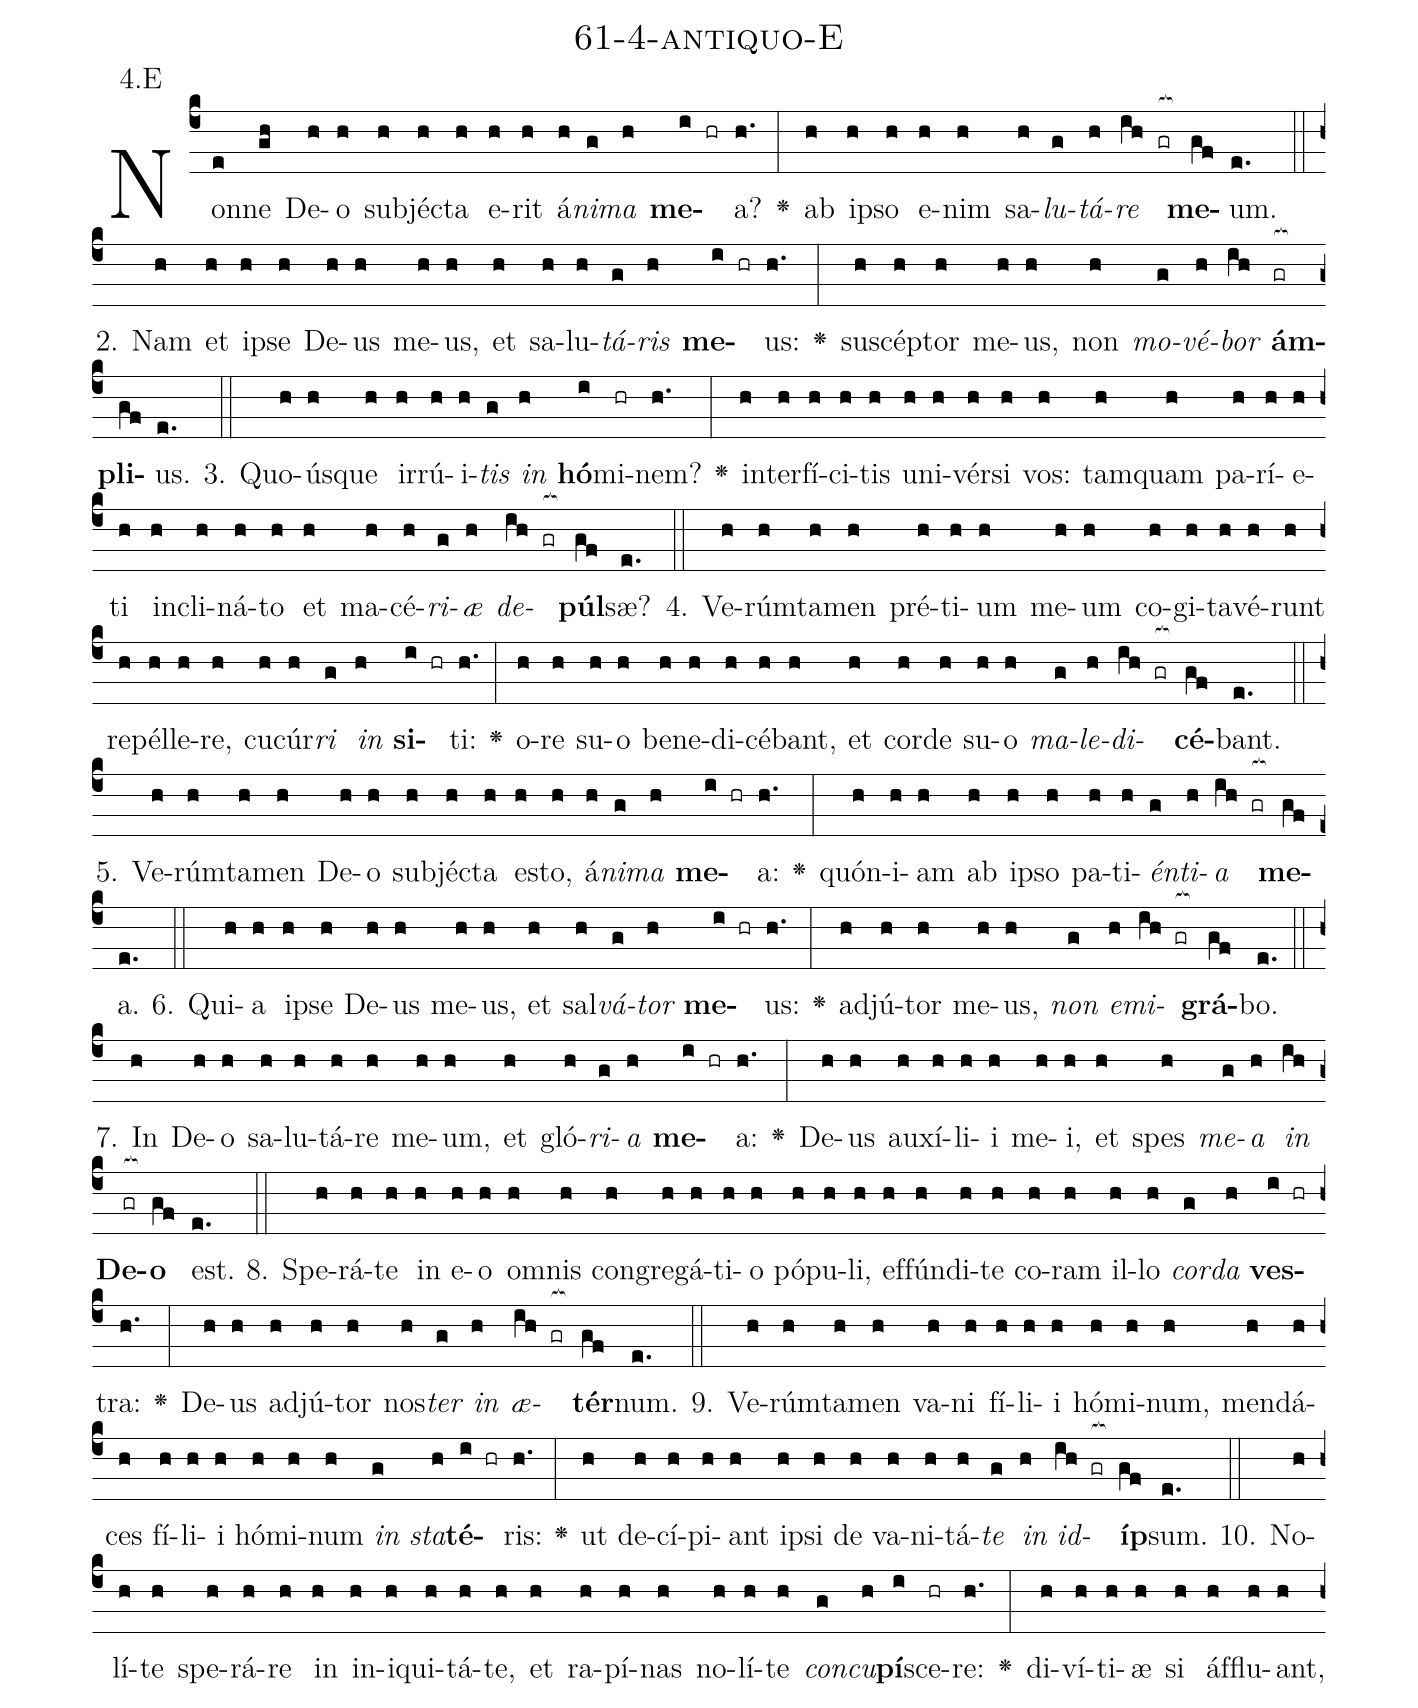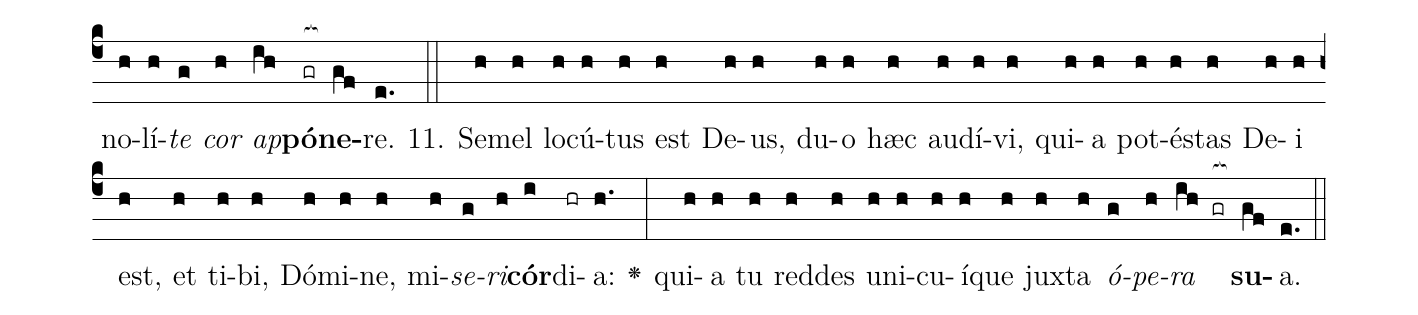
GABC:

name: 61-4-antiquo-E;
annotation: 4.E;
%%
(c4)Non(e)ne(gh) De(h)o(h) sub(h)jéc(h)ta(h) e(h)rit(h) á(h)<i>ni</i>(g)<i>ma</i>(h) <b>me</b>(i hr)a?(h.) <v>\greheightstar</v>(:) ab(h) ip(h)so(h) e(h)nim(h) sa(h)<i>lu</i>(g)<i>tá</i>(h)<i>re</i>(ih gr[ocb:1{]) <b>me</b>(gf[ocb:0}])um.(e.) (::)
2. Nam(h) et(h) ip(h)se(h) De(h)us(h) me(h)us,(h) et(h) sa(h)lu(h)<i>tá</i>(g)<i>ris</i>(h) <b>me</b>(i hr)us:(h.) <v>\greheightstar</v>(:) su(h)scép(h)tor(h) me(h)us,(h) non(h) <i>mo</i>(g)<i>vé</i>(h)<i>bor</i>(ih) <b>ám</b>(gr[ocb:1{])<b>pli</b>(gf[ocb:0}])us.(e.) (::)
3. Quo(h)ús(h)que(h) ir(h)rú(h)i(h)<i>tis</i>(g) <i>in</i>(h) <b>hó</b>(i)mi(hr)nem?(h.) <v>\greheightstar</v>(:) in(h)ter(h)fí(h)ci(h)tis(h) u(h)ni(h)vér(h)si(h) vos:(h) tam(h)quam(h) pa(h)rí(h)e(h)ti(h) in(h)cli(h)ná(h)to(h) et(h) ma(h)cé(h)<i>ri</i>(g)<i>æ</i>(h) <i>de</i>(ih gr[ocb:1{])<b>púl</b>(gf[ocb:0}])sæ?(e.) (::)
4. Ve(h)rúm(h)ta(h)men(h) pré(h)ti(h)um(h) me(h)um(h) co(h)gi(h)ta(h)vé(h)runt(h) re(h)pél(h)le(h)re,(h) cu(h)cúr(h)<i>ri</i>(g) <i>in</i>(h) <b>si</b>(i hr)ti:(h.) <v>\greheightstar</v>(:) o(h)re(h) su(h)o(h) be(h)ne(h)di(h)cé(h)bant,(h) et(h) cor(h)de(h) su(h)o(h) <i>ma</i>(g)<i>le</i>(h)<i>di</i>(ih gr[ocb:1{])<b>cé</b>(gf[ocb:0}])bant.(e.) (::)
5. Ve(h)rúm(h)ta(h)men(h) De(h)o(h) sub(h)jéc(h)ta(h) es(h)to,(h) á(h)<i>ni</i>(g)<i>ma</i>(h) <b>me</b>(i hr)a:(h.) <v>\greheightstar</v>(:) quón(h)i(h)am(h) ab(h) ip(h)so(h) pa(h)ti(h)<i>én</i>(g)<i>ti</i>(h)<i>a</i>(ih gr[ocb:1{]) <b>me</b>(gf[ocb:0}])a.(e.) (::)
6. Qui(h)a(h) ip(h)se(h) De(h)us(h) me(h)us,(h) et(h) sal(h)<i>vá</i>(g)<i>tor</i>(h) <b>me</b>(i hr)us:(h.) <v>\greheightstar</v>(:) ad(h)jú(h)tor(h) me(h)us,(h) <i>non</i>(g) <i>e</i>(h)<i>mi</i>(ih gr[ocb:1{])<b>grá</b>(gf[ocb:0}])bo.(e.) (::)
7. In(h) De(h)o(h) sa(h)lu(h)tá(h)re(h) me(h)um,(h) et(h) gló(h)<i>ri</i>(g)<i>a</i>(h) <b>me</b>(i hr)a:(h.) <v>\greheightstar</v>(:) De(h)us(h) au(h)xí(h)li(h)i(h) me(h)i,(h) et(h) spes(h) <i>me</i>(g)<i>a</i>(h) <i>in</i>(ih) <b>De</b>(gr[ocb:1{])<b>o</b>(gf[ocb:0}]) est.(e.) (::)
8. Spe(h)rá(h)te(h) in(h) e(h)o(h) om(h)nis(h) con(h)gre(h)gá(h)ti(h)o(h) pó(h)pu(h)li,(h) ef(h)fún(h)di(h)te(h) co(h)ram(h) il(h)lo(h) <i>cor</i>(g)<i>da</i>(h) <b>ves</b>(i hr)tra:(h.) <v>\greheightstar</v>(:) De(h)us(h) ad(h)jú(h)tor(h) nos(h)<i>ter</i>(g) <i>in</i>(h) <i>æ</i>(ih gr[ocb:1{])<b>tér</b>(gf[ocb:0}])num.(e.) (::)
9. Ve(h)rúm(h)ta(h)men(h) va(h)ni(h) fí(h)li(h)i(h) hó(h)mi(h)num,(h) men(h)dá(h)ces(h) fí(h)li(h)i(h) hó(h)mi(h)num(h) <i>in</i>(g) <i>sta</i>(h)<b>té</b>(i hr)ris:(h.) <v>\greheightstar</v>(:) ut(h) de(h)cí(h)pi(h)ant(h) ip(h)si(h) de(h) va(h)ni(h)tá(h)<i>te</i>(g) <i>in</i>(h) <i>id</i>(ih gr[ocb:1{])<b>íp</b>(gf[ocb:0}])sum.(e.) (::)
10. No(h)lí(h)te(h) spe(h)rá(h)re(h) in(h) in(h)i(h)qui(h)tá(h)te,(h) et(h) ra(h)pí(h)nas(h) no(h)lí(h)te(h) <i>con</i>(g)<i>cu</i>(h)<b>pí</b>(i)sce(hr)re:(h.) <v>\greheightstar</v>(:) di(h)ví(h)ti(h)æ(h) si(h) áf(h)flu(h)ant,(h) no(h)lí(h)<i>te</i>(g) <i>cor</i>(h) <i>ap</i>(ih)<b>pó</b>(gr[ocb:1{])<b>ne</b>(gf[ocb:0}])re.(e.) (::)
11. Se(h)mel(h) lo(h)cú(h)tus(h) est(h) De(h)us,(h) du(h)o(h) hæc(h) au(h)dí(h)vi,(h) qui(h)a(h) pot(h)és(h)tas(h) De(h)i(h) est,(h) et(h) ti(h)bi,(h) Dó(h)mi(h)ne,(h) mi(h)<i>se</i>(g)<i>ri</i>(h)<b>cór</b>(i)di(hr)a:(h.) <v>\greheightstar</v>(:) qui(h)a(h) tu(h) red(h)des(h) u(h)ni(h)cu(h)í(h)que(h) jux(h)ta(h) <i>ó</i>(g)<i>pe</i>(h)<i>ra</i>(ih gr[ocb:1{]) <b>su</b>(gf[ocb:0}])a.(e.) (::)
